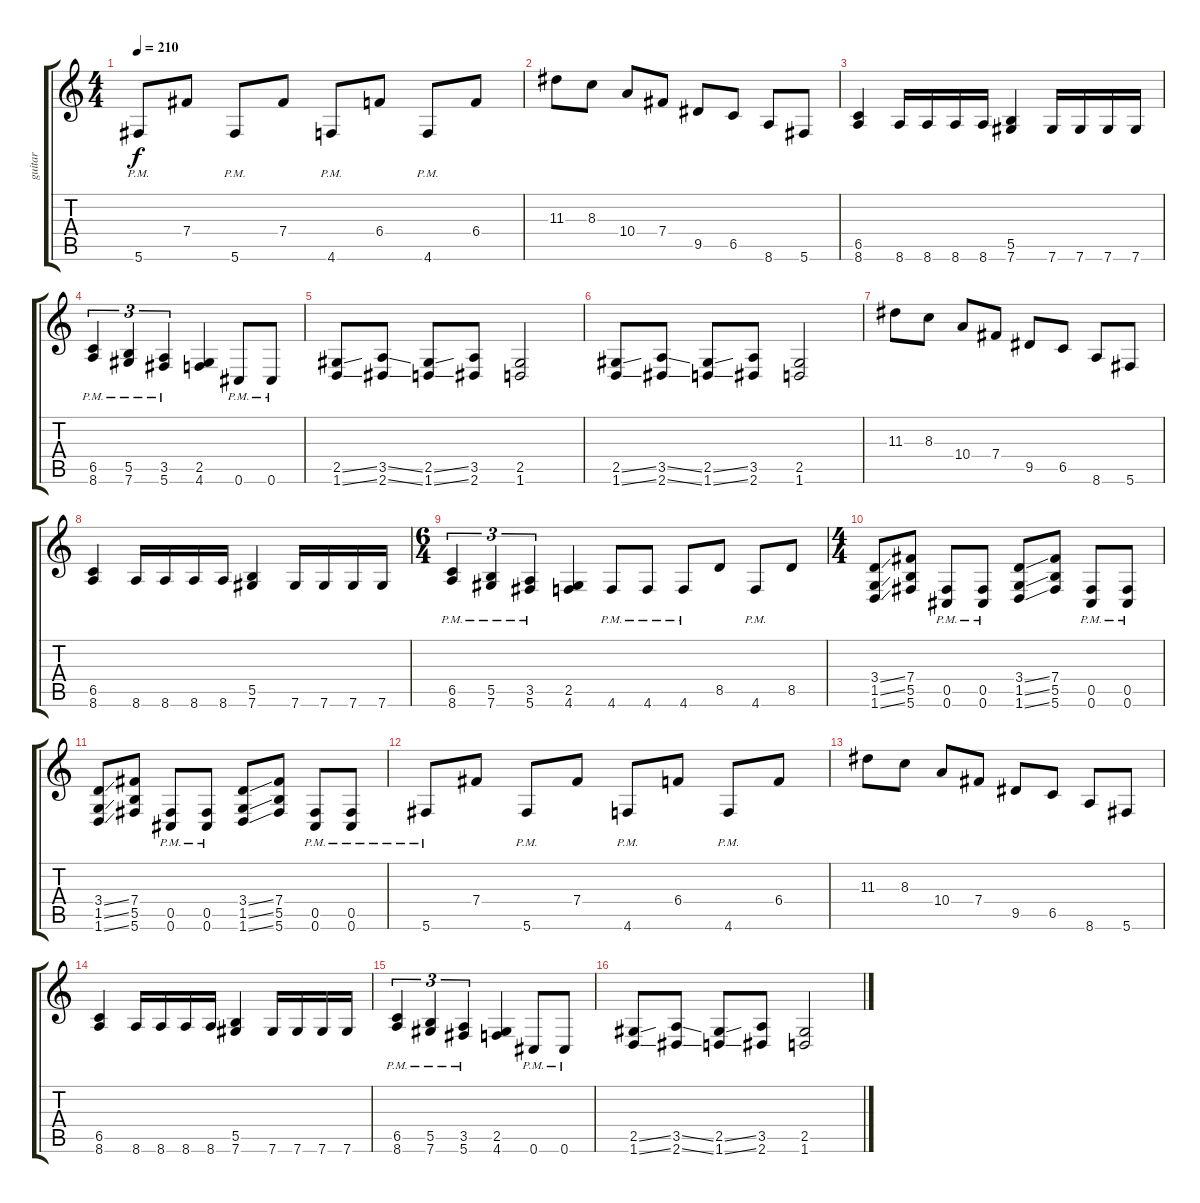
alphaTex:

\track ("guitar" "guitar") {instrument distortionguitar}
\staff {score tabs}
\tuning (Db4 Ab3 E3 B2 Gb2 Db2) {hide}
\ts (4 4)
\tempo 210
\clef g2
\ks c
5.6{pm}.8{dy f} 7.4.8 5.6{pm}.8 7.4.8 4.6{pm}.8 6.4.8 4.6{pm}.8 6.4.8 |
11.3.8 8.3.8 10.4.8 7.4.8 9.5.8 6.5.8 8.6.8 5.6.8 |
(6.5 8.6).4 8.6.16 8.6.16 8.6.16 8.6.16 (5.5 7.6).4 7.6.16 7.6.16 7.6.16 7.6.16 |
(6.5{pm} 8.6{pm}).4{tu (3 2)} (5.5{pm} 7.6{pm}).4{tu (3 2)} (3.5{pm} 5.6{pm}).4{tu (3 2)} (2.5 4.6).4 0.6{pm}.8 0.6{pm}.8 |
(2.5{ss} 1.6{ss}).8 (3.5{ss} 2.6{ss}).8 (2.5{ss} 1.6{ss}).8 (3.5 2.6).8 (2.5 1.6).2 |
(2.5{ss} 1.6{ss}).8 (3.5{ss} 2.6{ss}).8 (2.5{ss} 1.6{ss}).8 (3.5 2.6).8 (2.5 1.6).2 |
11.3.8 8.3.8 10.4.8 7.4.8 9.5.8 6.5.8 8.6.8 5.6.8 |
(6.5 8.6).4 8.6.16 8.6.16 8.6.16 8.6.16 (5.5 7.6).4 7.6.16 7.6.16 7.6.16 7.6.16 |
\ts (6 4)
(6.5{pm} 8.6{pm}).4{tu (3 2)} (5.5{pm} 7.6{pm}).4{tu (3 2)} (3.5{pm} 5.6{pm}).4{tu (3 2)} (2.5 4.6).4 4.6{pm}.8 4.6{pm}.8 4.6{pm}.8 8.5.8 4.6{pm}.8 8.5.8 |
\ts (4 4)
(3.4{ss} 1.5{ss} 1.6{ss}).8 (7.4 5.5 5.6).8 (0.5{pm} 0.6{pm}).8 (0.5{pm} 0.6{pm}).8 (3.4{ss} 1.5{ss} 1.6{ss}).8 (7.4 5.5 5.6).8 (0.5{pm} 0.6{pm}).8 (0.5{pm} 0.6{pm}).8 |
(3.4{ss} 1.5{ss} 1.6{ss}).8 (7.4 5.5 5.6).8 (0.5{pm} 0.6{pm}).8 (0.5{pm} 0.6{pm}).8 (3.4{ss} 1.5{ss} 1.6{ss}).8 (7.4 5.5 5.6).8 (0.5{pm} 0.6{pm}).8 (0.5{pm} 0.6{pm}).8 |
5.6{pm}.8 7.4.8 5.6{pm}.8 7.4.8 4.6{pm}.8 6.4.8 4.6{pm}.8 6.4.8 |
11.3.8 8.3.8 10.4.8 7.4.8 9.5.8 6.5.8 8.6.8 5.6.8 |
(6.5 8.6).4 8.6.16 8.6.16 8.6.16 8.6.16 (5.5 7.6).4 7.6.16 7.6.16 7.6.16 7.6.16 |
(6.5{pm} 8.6{pm}).4{tu (3 2)} (5.5{pm} 7.6{pm}).4{tu (3 2)} (3.5{pm} 5.6{pm}).4{tu (3 2)} (2.5 4.6).4 0.6{pm}.8 0.6{pm}.8 |
(2.5{ss} 1.6{ss}).8 (3.5{ss} 2.6{ss}).8 (2.5{ss} 1.6{ss}).8 (3.5 2.6).8 (2.5 1.6).2
